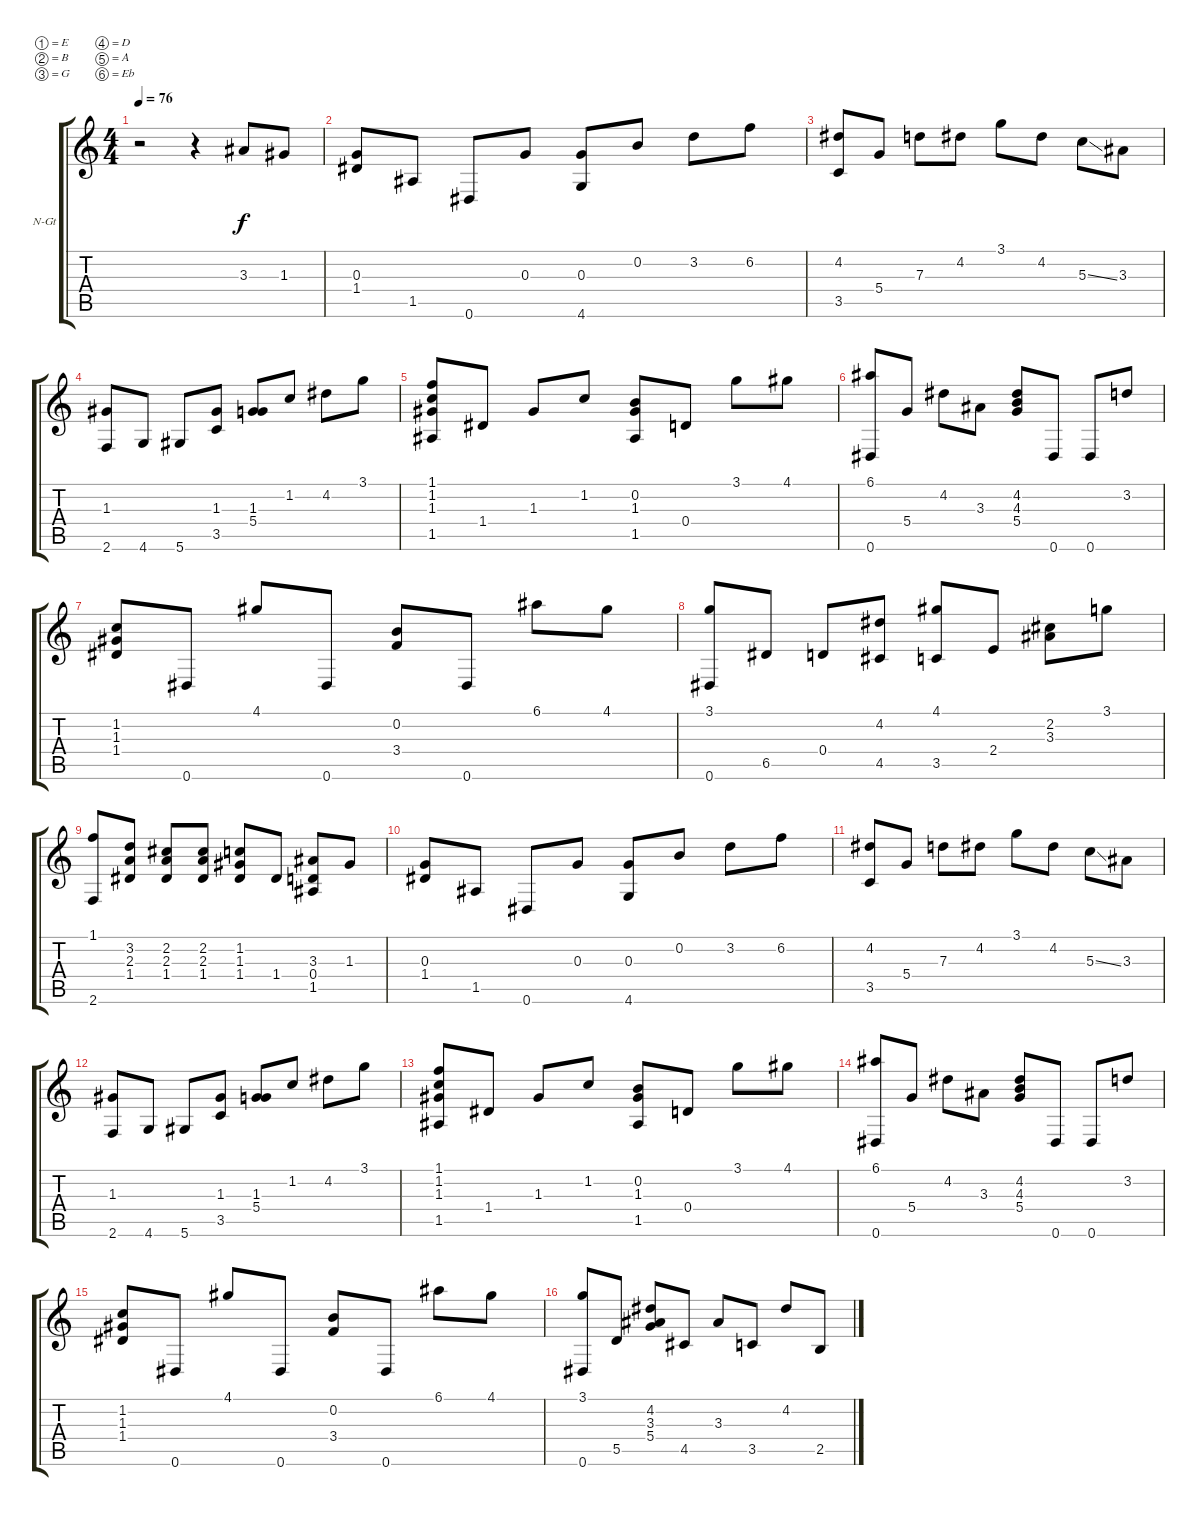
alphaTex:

\bracketExtendMode groupsimilarinstruments
\firstSystemTrackNameOrientation horizontal
\otherSystemsTrackNameOrientation horizontal
\track ("" "N-Gt") {instrument acousticguitarnylon}
\staff {score tabs}
\tuning (E4 B3 G3 D3 A2 Eb2)
\ts (4 4)
\tempo 76
\clef g2
\ks c
r.2{dy f instrument acousticguitarnylon} r.4 3.3.8 1.3.8 |
(0.3 1.4).8 1.5.8 0.6.8 0.3.8 (0.3 4.6).8 0.2.8 3.2.8 6.2.8 |
(4.2 3.5).8 5.4.8 7.3.8 4.2.8 3.1.8 4.2.8 5.3{ss}.8 3.3.8 |
(1.3 2.6).8 4.6.8 5.6.8 (1.3 3.5).8 (1.3 5.4).8 1.2.8 4.2.8 3.1.8 |
(1.1 1.2 1.3 1.5).8 1.4.8 1.3.8 1.2.8 (0.2 1.3 1.5).8 0.4.8 3.1.8 4.1.8 |
(6.1 0.6).8 5.4.8 4.2.8 3.3.8 (4.2 4.3 5.4).8 0.6.8 0.6.8 3.2.8 |
(1.2 1.3 1.4).8 0.6.8 4.1.8 0.6.8 (0.2 3.4).8 0.6.8 6.1.8 4.1.8 |
(3.1 0.6).8 6.5.8 0.4.8 (4.2 4.5).8 (4.1 3.5).8 2.4.8 (2.2 3.3).8 3.1.8 |
(1.1 2.6).8 (3.2 2.3 1.4).8 (2.2 2.3 1.4).8 (2.2 2.3 1.4).8 (1.2 1.3 1.4).8 1.4.8 (3.3 0.4 1.5).8 1.3.8 |
(0.3 1.4).8 1.5.8 0.6.8 0.3.8 (0.3 4.6).8 0.2.8 3.2.8 6.2.8 |
(4.2 3.5).8 5.4.8 7.3.8 4.2.8 3.1.8 4.2.8 5.3{ss}.8 3.3.8 |
(1.3 2.6).8 4.6.8 5.6.8 (1.3 3.5).8 (1.3 5.4).8 1.2.8 4.2.8 3.1.8 |
(1.1 1.2 1.3 1.5).8 1.4.8 1.3.8 1.2.8 (0.2 1.3 1.5).8 0.4.8 3.1.8 4.1.8 |
(6.1 0.6).8 5.4.8 4.2.8 3.3.8 (4.2 4.3 5.4).8 0.6.8 0.6.8 3.2.8 |
(1.2 1.3 1.4).8 0.6.8 4.1.8 0.6.8 (0.2 3.4).8 0.6.8 6.1.8 4.1.8 |
(3.1 0.6).8 5.5.8 (4.2 3.3 5.4).8 4.5.8 3.3.8 3.5.8 4.2.8 2.5.8
